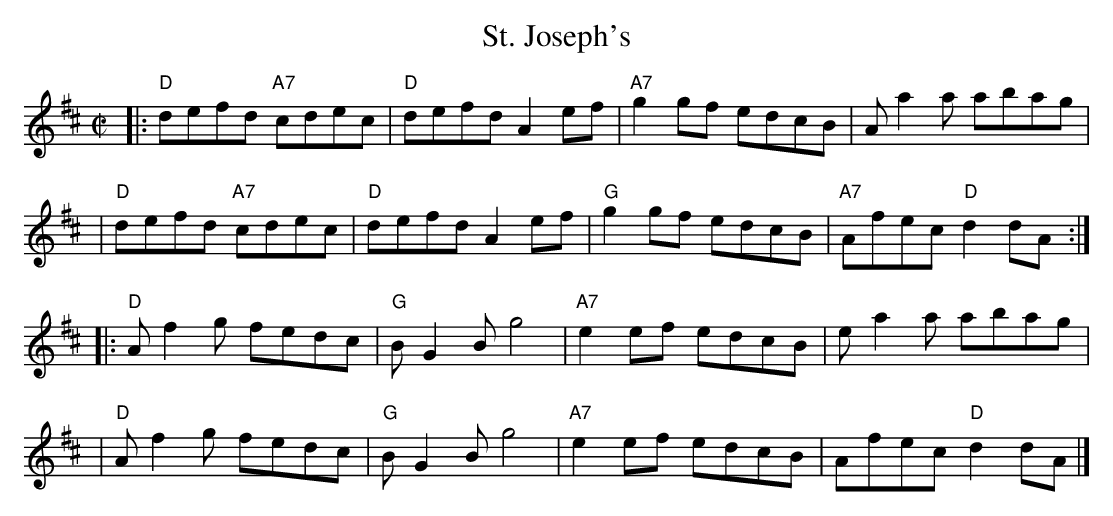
X:1
T: St. Joseph's
M: C|
K: D
|: "D"defd "A7"cdec | "D"defd A2ef | "A7"g2gf edcB |     Aa2a    abag |
|  "D"defd "A7"cdec | "D"defd A2ef | "G" g2gf edcB | "A7"Afec "D"d2dA :|
|: "D"Af2g fedc | "G"BG2B g4 | "A7"e2ef edcB | ea2a    abag |
|  "D"Af2g fedc | "G"BG2B g4 | "A7"e2ef edcB | Afec "D"d2dA |]
